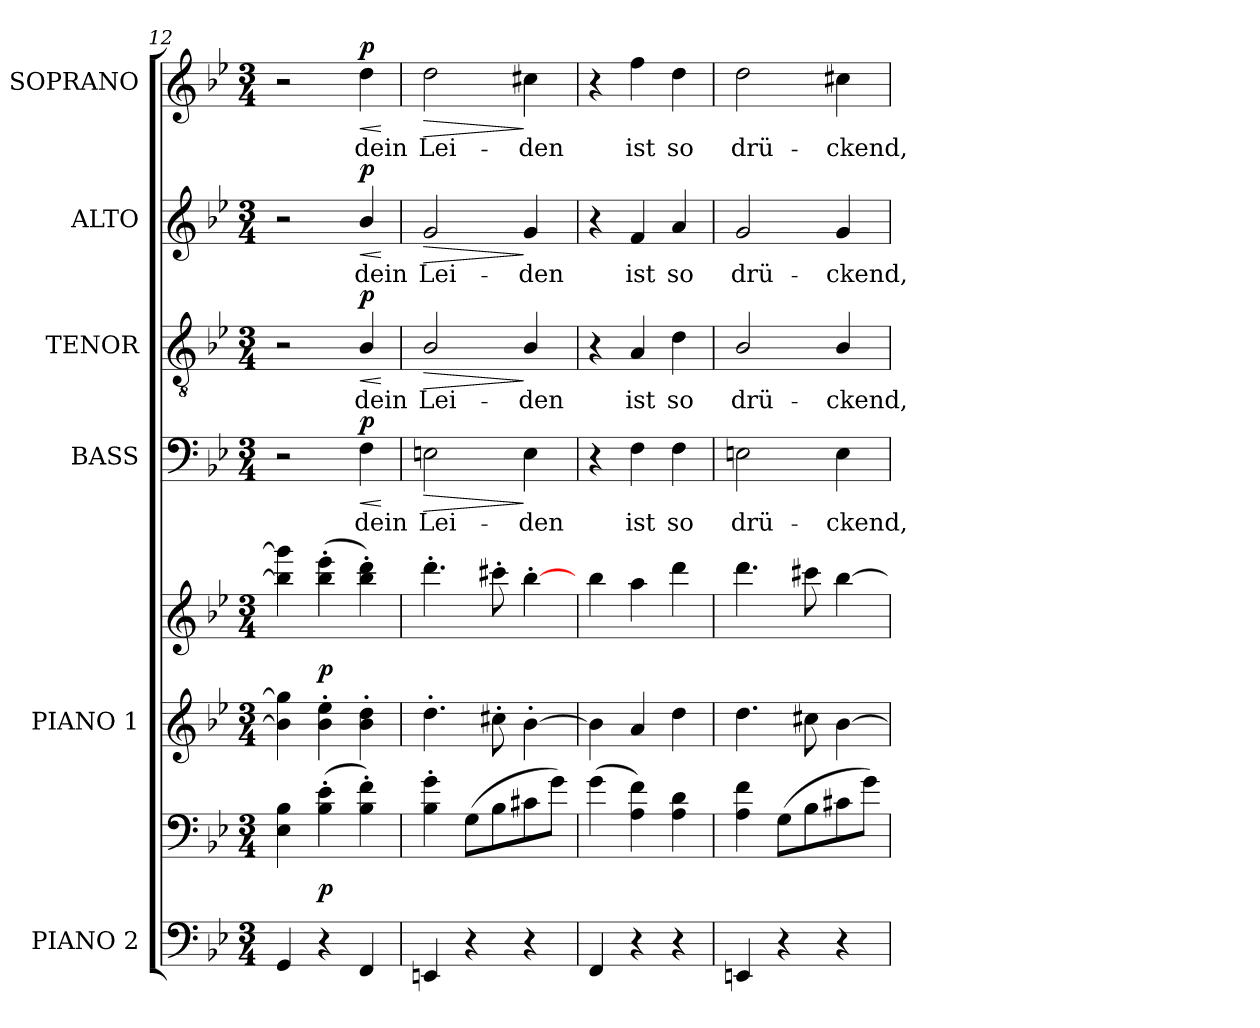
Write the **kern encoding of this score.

**kern	**kern	**dynam	**kern	**kern	**dynam	**kern	**text	**dynam	**kern	**text	**dynam	**kern	**text	**dynam	**kern	**text	**dynam
*part6	*part6	*part6	*part5	*part5	*part5	*part4	*part4	*part4	*part3	*part3	*part3	*part2	*part2	*part2	*part1	*part1	*part1
*staff8	*staff7	*staff7/8	*staff6	*staff5	*staff5/6	*staff4	*staff4	*staff4	*staff3	*staff3	*staff3	*staff2	*staff2	*staff2	*staff1	*staff1	*staff1
*I"PIANO 2	*	*	*I"PIANO 1	*	*	*I"BASS	*	*	*I"TENOR	*	*	*I"ALTO	*	*	*I"SOPRANO	*	*
*I'Pno.	*	*	*I'Pno.	*	*	*I'B.	*	*	*I'T.	*	*	*I'A.	*	*	*I'S.	*	*
*clefF4	*clefF4	*	*clefG2	*clefG2	*	*clefF4	*	*	*clefGv2	*	*	*clefG2	*	*	*clefG2	*	*
*	*	*	*	*	*	*	*	*	*ITrd7c12	*	*	*	*	*	*	*	*
*k[b-e-]	*k[b-e-]	*	*k[b-e-]	*k[b-e-]	*	*k[b-e-]	*	*	*k[b-e-]	*	*	*k[b-e-]	*	*	*k[b-e-]	*	*
*B-:	*B-:	*	*B-:	*B-:	*	*B-:	*	*	*B-:	*	*	*B-:	*	*	*B-:	*	*
*M3/4	*M3/4	*	*M3/4	*M3/4	*	*M3/4	*	*	*M3/4	*	*	*M3/4	*	*	*M3/4	*	*
=12	=12	=12	=12	=12	=12	=12	=12	=12	=12	=12	=12	=12	=12	=12	=12	=12	=12
4GGi/	4E-i\ 4B-i	.	4b-i\] 4ggi]	4bb-i\] 4gggi]	.	2r	.	.	2r	.	.	2r	.	.	2r	.	.
4r	(4B-i\' 4e-i'	p	4b-i\' 4ee-i'	(4bb-i\' 4eee-i'	p	.	.	.	.	.	.	.	.	.	.	.	.
!	!	!	!	!	!	!	!LO:LY:b:color=#000000	!LO:HP:b	!	!	!	!	!	!	!	!	!
!	!	!	!	!	!	!	!	!	!	!LO:LY:b:color=#000000	!LO:HP:b	!	!	!	!	!	!
!	!	!	!	!	!	!	!	!	!	!	!	!	!LO:LY:b:color=#000000	!LO:HP:b	!	!	!
!	!	!	!	!	!	!	!	!	!	!	!	!	!	!	!	!LO:LY:b:color=#000000	!LO:HP:b
4FFi/	4B-i\' 4fi')	.	4b-i\' 4ddi'	4bb-i\' 4dddi')	.	4Fi\	dein	< p	4BB-i/	dein	< p	4b-i/	dein	< p	4ddi\	dein	< p
.	.	.	.	.	.	.	.	[	.	.	[	.	.	[	.	.	[
=13	=13	=13	=13	=13	=13	=13	=13	=13	=13	=13	=13	=13	=13	=13	=13	=13	=13
!	!	!	!	!	!	!	!LO:LY:b:color=#000000	!LO:HP:b	!	!	!	!	!	!	!	!	!
!	!	!	!	!	!	!	!	!	!	!LO:LY:b:color=#000000	!LO:HP:b	!	!	!	!	!	!
!	!	!	!	!	!	!	!	!	!	!	!	!	!LO:LY:b:color=#000000	!LO:HP:b	!	!	!
!	!	!	!	!	!	!	!	!	!	!	!	!	!	!	!	!LO:LY:b:color=#000000	!LO:HP:b
4EEni/	4B-i\' 4gi'	.	4.dd'i\	4.ddd'i\	.	2Eni\	Lei-	>	2BB-i/	Lei-	>	2gi/	Lei-	>	2ddi\	Lei-	>
4r	(8Gi\L	.	.	.	.	.	.	.	.	.	.	.	.	.	.	.	.
.	8B-i\	.	8cc#X'i\	8ccc#X'i\	.	.	.	.	.	.	.	.	.	.	.	.	.
!	!	!	!	!	!	!	!LO:LY:b:color=#000000	!	!	!	!	!	!	!	!	!	!
!	!	!	!	!	!	!	!	!	!	!LO:LY:b:color=#000000	!	!	!	!	!	!	!
!	!	!	!	!	!	!	!	!	!	!	!	!	!LO:LY:b:color=#000000	!	!	!	!
!	!	!	!	!	!	!	!	!	!	!	!	!	!	!	!	!LO:LY:b:color=#000000	!
4r	8c#Xi\	.	[4b-'i\	[4bb-'i\	.	4Ei\	-den	]	4BB-i/	-den	]	4gi/	-den	]	4cc#Xi\	-den	]
.	8gi\J)	.	.	.	.	.	.	.	.	.	.	.	.	.	.	.	.
!!LO:PB:g=z
=14	=14	=14	=14	=14	=14	=14	=14	=14	=14	=14	=14	=14	=14	=14	=14	=14	=14
4FFi/	(4gi\	.	4b-i\]	4bb-i\	.	4r	.	.	4r	.	.	4r	.	.	4r	.	.
!	!	!	!	!	!	!	!LO:LY:b:color=#000000	!	!	!	!	!	!	!	!	!	!
!	!	!	!	!	!	!	!	!	!	!LO:LY:b:color=#000000	!	!	!	!	!	!	!
!	!	!	!	!	!	!	!	!	!	!	!	!	!LO:LY:b:color=#000000	!	!	!	!
!	!	!	!	!	!	!	!	!	!	!	!	!	!	!	!	!LO:LY:b:color=#000000	!
4r	4Ai\ 4fi)	.	4ai/	4aai\	.	4Fi\	ist	.	4AAi/	ist	.	4fi/	ist	.	4ffi\	ist	.
!	!	!	!	!	!	!	!LO:LY:b:color=#000000	!	!	!	!	!	!	!	!	!	!
!	!	!	!	!	!	!	!	!	!	!LO:LY:b:color=#000000	!	!	!	!	!	!	!
!	!	!	!	!	!	!	!	!	!	!	!	!	!LO:LY:b:color=#000000	!	!	!	!
!	!	!	!	!	!	!	!	!	!	!	!	!	!	!	!	!LO:LY:b:color=#000000	!
4r	4Ai\ 4di	.	4ddi\	4dddi\	.	4Fi\	so	.	4Di\	so	.	4ai/	so	.	4ddi\	so	.
=15	=15	=15	=15	=15	=15	=15	=15	=15	=15	=15	=15	=15	=15	=15	=15	=15	=15
!	!	!	!	!	!	!	!LO:LY:b:color=#000000	!	!	!	!	!	!	!	!	!	!
!	!	!	!	!	!	!	!	!	!	!LO:LY:b:color=#000000	!	!	!	!	!	!	!
!	!	!	!	!	!	!	!	!	!	!	!	!	!LO:LY:b:color=#000000	!	!	!	!
!	!	!	!	!	!	!	!	!	!	!	!	!	!	!	!	!LO:LY:b:color=#000000	!
4EEni/	4Ai\ 4fi	.	4.ddi\	4.dddi\	.	2Eni\	drü-	.	2BB-i/	drü-	.	2gi/	drü-	.	2ddi\	drü-	.
4r	(8Gi\L	.	.	.	.	.	.	.	.	.	.	.	.	.	.	.	.
.	8B-i\	.	8cc#Xi\	8ccc#Xi\	.	.	.	.	.	.	.	.	.	.	.	.	.
!	!	!	!	!	!	!	!LO:LY:b:color=#000000	!	!	!	!	!	!	!	!	!	!
!	!	!	!	!	!	!	!	!	!	!LO:LY:b:color=#000000	!	!	!	!	!	!	!
!	!	!	!	!	!	!	!	!	!	!	!	!	!LO:LY:b:color=#000000	!	!	!	!
!	!	!	!	!	!	!	!	!	!	!	!	!	!	!	!	!LO:LY:b:color=#000000	!
4r	8c#Xi\	.	[4b-i\	[4bb-i\	.	4Ei\	-ckend,	.	4BB-i/	-ckend,	.	4gi/	-ckend,	.	4cc#Xi\	-ckend,	.
.	8gi\J)	.	.	.	.	.	.	.	.	.	.	.	.	.	.	.	.
=	=	=	=	=	=	=	=	=	=	=	=	=	=	=	=	=	=
*-	*-	*-	*-	*-	*-	*-	*-	*-	*-	*-	*-	*-	*-	*-	*-	*-	*-
